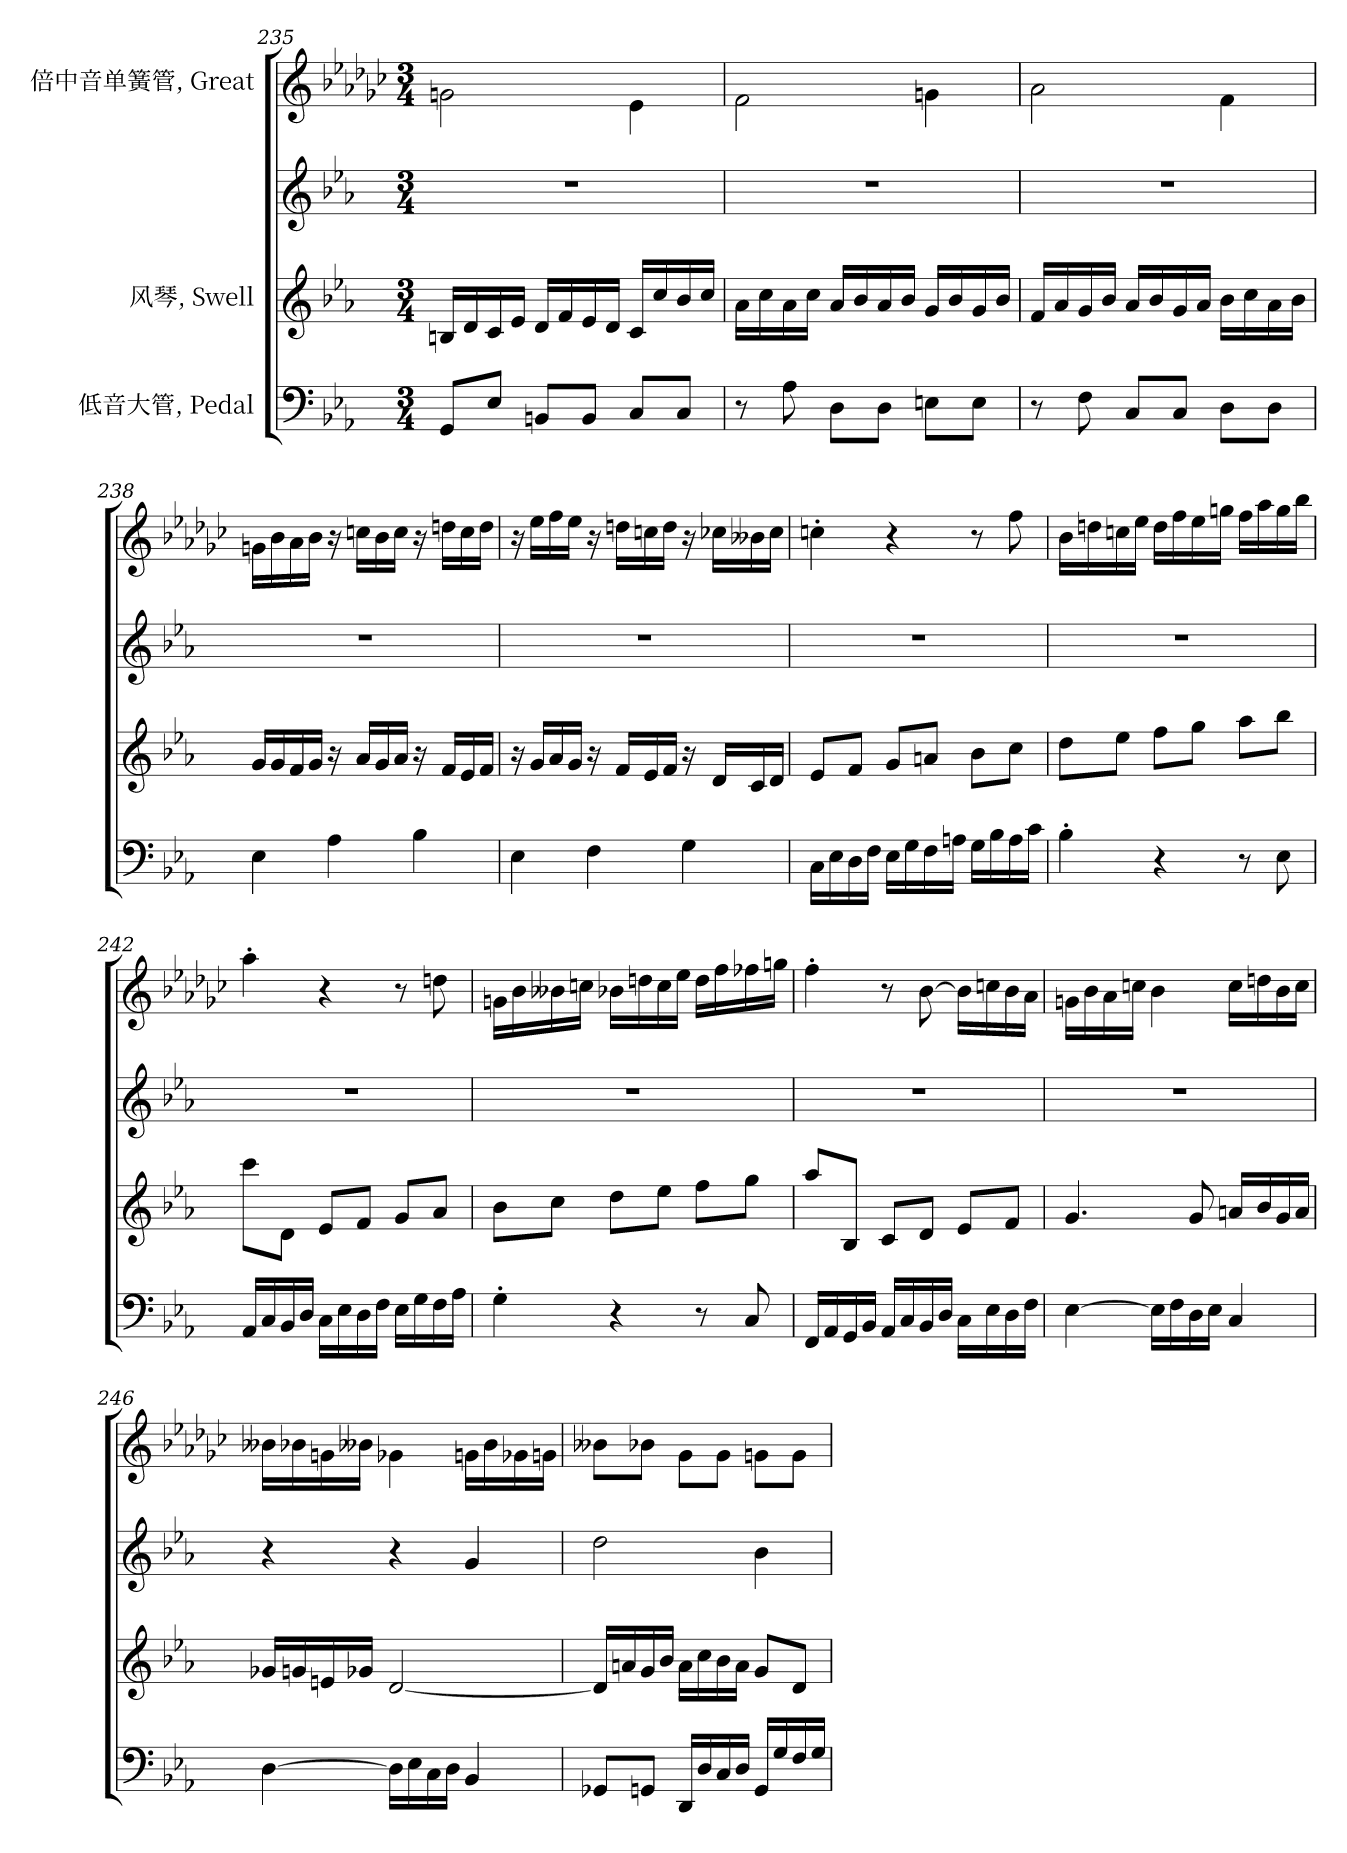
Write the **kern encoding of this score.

**kern	**kern	**kern	**kern
*part3	*part2	*part2	*part1
*staff4	*staff3	*staff2	*staff1
*I"低音大管, Pedal	*I"风琴, Swell	*	*I"倍中音单簧管, Great
*clefF4	*clefG2	*clefG2	*clefG2
*ITrd7c12	*	*	*ITrd12c21
*k[b-e-a-]	*k[b-e-a-]	*k[b-e-a-]	*k[b-e-a-d-g-c-]
*M3/4	*M3/4	*M3/4	*M3/4
=235	=235	=235	=235
8GGG/L	16Bn/LL	2.r	2Gn\
.	16d/	.	.
8EE-/J	16c/	.	.
.	16e-/JJ	.	.
8BBBn/L	16d/LL	.	.
.	16f/	.	.
8BBB/J	16e-/	.	.
.	16d/JJ	.	.
8CC/L	16c/LL	.	4E-\
.	16cc/	.	.
8CC/J	16b-/	.	.
.	16cc/JJ	.	.
=236	=236	=236	=236
8r	16a-\LL	2.r	2F\
.	16cc\	.	.
8AA-\	16a-\	.	.
.	16cc\JJ	.	.
8DD\L	16a-/LL	.	.
.	16b-/	.	.
8DD\J	16a-/	.	.
.	16b-/JJ	.	.
8EEn\L	16g/LL	.	4Gn\
.	16b-/	.	.
8EE\J	16g/	.	.
.	16b-/JJ	.	.
!!LO:PB:g=z
=237	=237	=237	=237
8r	16f/LL	2.r	2A-\
.	16a-/	.	.
8FF\	16g/	.	.
.	16b-/JJ	.	.
8CC/L	16a-/LL	.	.
.	16b-/	.	.
8CC/J	16g/	.	.
.	16a-/JJ	.	.
8DD\L	16b-\LL	.	4F\
.	16cc\	.	.
8DD\J	16a-\	.	.
.	16b-\JJ	.	.
=238	=238	=238	=238
4EE-\	16g/LL	2.r	16Gn\LL
.	16g/	.	16B-\
.	16f/	.	16A-\
.	16g/JJ	.	16B-\JJ
4AA-\	16r	.	16r
.	16a-/LL	.	16cn\LL
.	16g/	.	16B-\
.	16a-/JJ	.	16c\JJ
4BB-\	16r	.	16r
.	16f/LL	.	16dn\LL
.	16e-/	.	16c\
.	16f/JJ	.	16d\JJ
!!LO:LB:g=z
=239	=239	=239	=239
4EE-\	16r	2.r	16r
.	16g/LL	.	16e-\LL
.	16a-/	.	16f\
.	16g/JJ	.	16e-\JJ
4FF\	16r	.	16r
.	16f/LL	.	16dn\LL
.	16e-/	.	16cn\
.	16f/JJ	.	16d\JJ
4GG\	16r	.	16r
.	16d/LL	.	16c-X\LL
.	16c/	.	16B--X\
.	16d/JJ	.	16c-\JJ
=240	=240	=240	=240
16CC\LL	8e-/L	2.r	4cn'\
16EE-\	.	.	.
16DD\	8f/J	.	.
16FF\JJ	.	.	.
16EE-\LL	8g/L	.	4r
16GG\	.	.	.
16FF\	8an/J	.	.
16AAn\JJ	.	.	.
16GG\LL	8b-\L	.	8r
16BB-\	.	.	.
16AA\	8cc\J	.	8f\
16C\JJ	.	.	.
!!LO:LB:g=z
=241	=241	=241	=241
4BB-'\	8dd\L	2.r	16B-\LL
.	.	.	16dn\
.	8ee-\J	.	16cn\
.	.	.	16e-\JJ
4r	8ff\L	.	16d\LL
.	.	.	16f\
.	8gg\J	.	16e-\
.	.	.	16gn\JJ
8r	8aa-\L	.	16f\LL
.	.	.	16a-\
8EE-\	8bb-\J	.	16g\
.	.	.	16b-\JJ
=242	=242	=242	=242
16AAA-/LL	8ccc\L	2.r	4a-'\
16CC/	.	.	.
16BBB-/	8d\J	.	.
16DD/JJ	.	.	.
16CC\LL	8e-/L	.	4r
16EE-\	.	.	.
16DD\	8f/J	.	.
16FF\JJ	.	.	.
16EE-\LL	8g/L	.	8r
16GG\	.	.	.
16FF\	8a-/J	.	8dn\
16AA-\JJ	.	.	.
!!LO:PB:g=z
=243	=243	=243	=243
4GG'\	8b-\L	2.r	16Gn\LL
.	.	.	16B-\
.	8cc\J	.	16B--X\
.	.	.	16cn\JJ
4r	8dd\L	.	16B-X\LL
.	.	.	16dn\
.	8ee-\J	.	16c\
.	.	.	16e-\JJ
8r	8ff\L	.	16d\LL
.	.	.	16f\
8CC/	8gg\J	.	16f-X\
.	.	.	16gn\JJ
=244	=244	=244	=244
16FFF/LL	8aa-/L	2.r	4f'\
16AAA-/	.	.	.
16GGG/	8B-/J	.	.
16BBB-/JJ	.	.	.
16AAA-/LL	8c/L	.	8r
16CC/	.	.	.
16BBB-/	8d/J	.	[8B-\
16DD/JJ	.	.	.
16CC\LL	8e-/L	.	16B-\LL]
16EE-\	.	.	16cn\
16DD\	8f/J	.	16B-\
16FF\JJ	.	.	16A-\JJ
!!LO:LB:g=z
=245	=245	=245	=245
[4EE-\	4.g/	2.r	16Gn\LL
.	.	.	16B-\
.	.	.	16A-\
.	.	.	16cn\JJ
16EE-\LL]	.	.	4B-\
16FF\	.	.	.
16DD\	8g/	.	.
16EE-\JJ	.	.	.
4CC/	16an/LL	.	16c\LL
.	16b-/	.	16dn\
.	16g/	.	16B-\
.	16a/JJ	.	16c\JJ
=246	=246	=246	=246
[4DD\	16g-X/LL	4r	16B--X\LL
.	16gn/	.	16B-X\
.	16en/	.	16Gn\
.	16g-X/JJ	.	16B--X\JJ
16DD\LL]	[2d/	4r	4G-X\
16EE-\	.	.	.
16CC\	.	.	.
16DD\JJ	.	.	.
4BBB-/	.	4g/	16Gn\LL
.	.	.	16B--\
.	.	.	16G-X\
.	.	.	16Gn\JJ
!!LO:LB:g=z
=247	=247	=247	=247
8GGG-X/L	16d/LL]	2dd\	8B--X\L
.	16an/	.	.
8GGGn/J	16g/	.	8B-X\J
.	16b-/JJ	.	.
16DDD/LL	16a\LL	.	8G-\L
16DD/	16cc\	.	.
16CC/	16b-\	.	8G-\J
16DD/JJ	16a\JJ	.	.
16GGG/LL	8g/L	4b-\	8Gn\L
16GG/	.	.	.
16FF/	8d/J	.	8G\J
16GG/JJ	.	.	.
=	=	=	=
*-	*-	*-	*-
